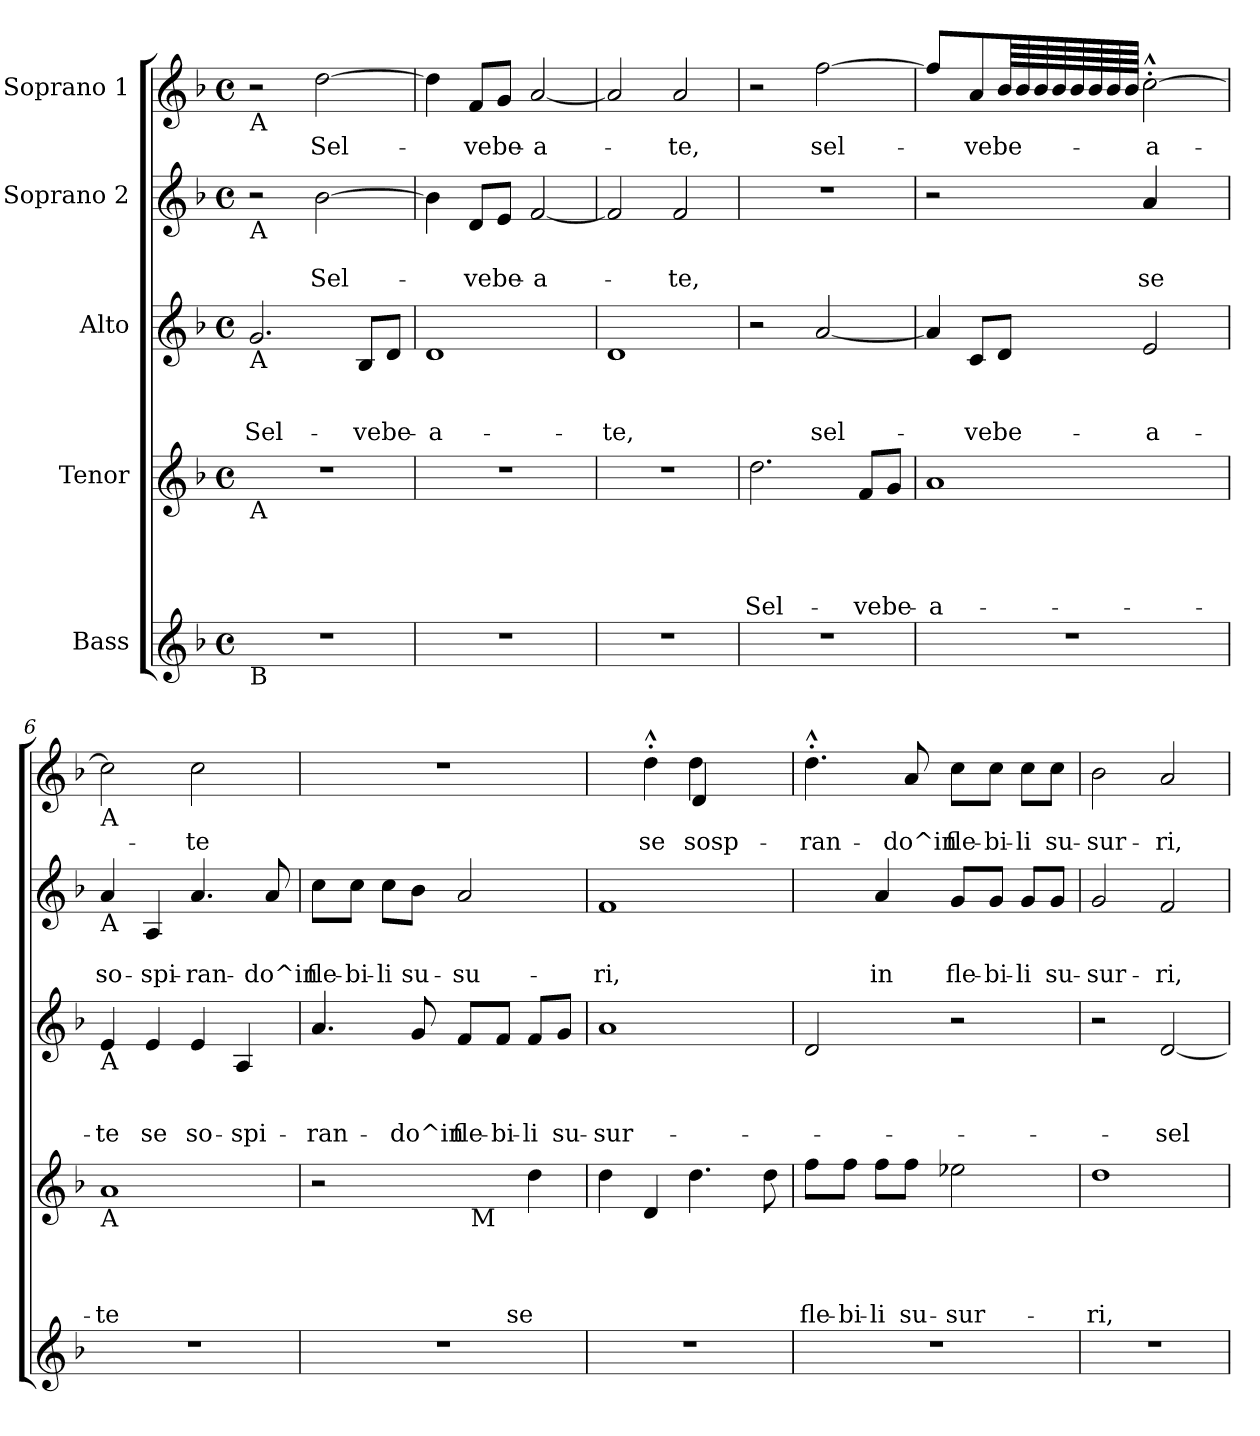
**kern	**kern	**text	**text	**text	**text	**kern	**text	**text	**text	**kern	**text	**text	**kern	**text
*part5	*part4	*part4	*part4	*part4	*part4	*part3	*part3	*part3	*part3	*part2	*part2	*part2	*part1	*part1
*staff5	*staff4	*staff4	*staff4	*staff4	*staff4	*staff3	*staff3	*staff3	*staff3	*staff2	*staff2	*staff2	*staff1	*staff1
*I"Bass	*I"Tenor	*	*	*	*	*I"Alto	*	*	*	*I"Soprano 2	*	*	*I"Soprano 1	*
*clefG2	*clefG2	*	*	*	*	*clefG2	*	*	*	*clefG2	*	*	*clefG2	*
*k[b-]	*k[b-]	*	*	*	*	*k[b-]	*	*	*	*k[b-]	*	*	*k[b-]	*
*F:	*F:	*	*	*	*	*F:	*	*	*	*F:	*	*	*F:	*
*M4/4	*M4/4	*	*	*	*	*M4/4	*	*	*	*M4/4	*	*	*M4/4	*
*met(c)	*met(c)	*	*	*	*	*met(c)	*	*	*	*met(c)	*	*	*met(c)	*
=1	=1	=1	=1	=1	=1	=1	=1	=1	=1	=1	=1	=1	=1	=1
!	!	!	!	!	!	!	!	!	!	!	!	!	!LO:TX:b:t=A	!
!	!	!	!	!	!	!	!	!	!	!LO:TX:b:t=A	!	!	!	!
!	!	!	!	!	!	!LO:TX:b:t=A	!	!	!	!	!	!	!	!
!	!LO:TX:b:t=A	!	!	!	!	!	!	!	!	!	!	!	!	!
!LO:TX:b:t=B	!	!	!	!	!	!	!	!	!	!	!	!	!	!
!	!	!	!	!	!	!	!	!	!LO:LY:b	!	!	!	!	!
1r	1r	.	.	.	.	2.g/	.	.	Sel-	2r	.	.	2r	.
!	!	!	!	!	!	!	!	!	!	!	!	!LO:LY:b	!	!LO:LY:b
.	.	.	.	.	.	.	.	.	.	[>2b-\	.	Sel-	[>2dd\	Sel-
!	!	!	!	!	!	!	!	!	!LO:LY:b	!	!	!	!	!
.	.	.	.	.	.	8B-/L	.	.	-ve	.	.	.	.	.
!	!	!	!	!	!	!	!	!	!LO:LY:b	!	!	!	!	!
.	.	.	.	.	.	8d/J	.	.	be-	.	.	.	.	.
=2	=2	=2	=2	=2	=2	=2	=2	=2	=2	=2	=2	=2	=2	=2
!	!	!	!	!	!	!	!	!	!LO:LY:b	!	!	!	!	!
1r	1r	.	.	.	.	1d	.	.	-a-	4b-\]	.	.	4dd\]	.
!	!	!	!	!	!	!	!	!	!	!	!	!LO:LY:b	!	!LO:LY:b
.	.	.	.	.	.	.	.	.	.	8d/L	.	-ve	8f/L	-ve
!	!	!	!	!	!	!	!	!	!	!	!	!LO:LY:b	!	!LO:LY:b
.	.	.	.	.	.	.	.	.	.	8e/J	.	be-	8g/J	be-
!	!	!	!	!	!	!	!	!	!	!	!	!LO:LY:b	!	!LO:LY:b
.	.	.	.	.	.	.	.	.	.	[<2f/	.	-a-	[<2a/	-a-
=3	=3	=3	=3	=3	=3	=3	=3	=3	=3	=3	=3	=3	=3	=3
!	!	!	!	!	!	!	!	!	!LO:LY:b	!	!	!	!	!
1r	1r	.	.	.	.	1d	.	.	-te,	2f/]	.	.	2a/]	.
!	!	!	!	!	!	!	!	!	!	!	!	!LO:LY:b	!	!LO:LY:b
.	.	.	.	.	.	.	.	.	.	2f/	.	-te,	2a/	-te,
=4	=4	=4	=4	=4	=4	=4	=4	=4	=4	=4	=4	=4	=4	=4
!	!	!	!	!	!LO:LY:b	!	!	!	!	!	!	!	!	!
1r	2.dd\	.	.	.	Sel-	2r	.	.	.	1r	.	.	2r	.
!	!	!	!	!	!	!	!	!	!LO:LY:b	!	!	!	!	!LO:LY:b
.	.	.	.	.	.	[<2a/	.	.	sel-	.	.	.	[>2ff\	sel-
!	!	!	!	!	!LO:LY:b	!	!	!	!	!	!	!	!	!
.	8f/L	.	.	.	-ve	.	.	.	.	.	.	.	.	.
!	!	!	!	!	!LO:LY:b	!	!	!	!	!	!	!	!	!
.	8g/J	.	.	.	be-	.	.	.	.	.	.	.	.	.
=5	=5	=5	=5	=5	=5	=5	=5	=5	=5	=5	=5	=5	=5	=5
!	!	!	!	!	!LO:LY:b	!	!	!	!	!	!	!	!	!
1r	1a	.	.	.	-a-	4a/]	.	.	.	2r	.	.	4ff>\]	.
!	!	!	!	!	!	!	!	!	!LO:LY:b	!	!	!	!	!LO:LY:b
.	.	.	.	.	.	8c/L	.	.	-ve	.	.	.	8a/L	-ve
!	!	!	!	!	!	!	!	!	!LO:LY:b	!	!	!	!	!LO:LY:b
*	*	*	*	*	*	*	*	*	*	*	*	*	*tremolo	*
.	.	.	.	.	.	8d/J	.	.	be-	.	.	.	64b-/	be-
.	.	.	.	.	.	.	.	.	.	.	.	.	64b-/	.
.	.	.	.	.	.	.	.	.	.	.	.	.	64b-/	.
.	.	.	.	.	.	.	.	.	.	.	.	.	64b-/	.
.	.	.	.	.	.	.	.	.	.	.	.	.	64b-/	.
.	.	.	.	.	.	.	.	.	.	.	.	.	64b-/	.
.	.	.	.	.	.	.	.	.	.	.	.	.	64b-/	.
.	.	.	.	.	.	.	.	.	.	.	.	.	64b-/JJJJ	.
*	*	*	*	*	*	*	*	*	*	*	*	*	*Xtremolo	*
!	!	!	!	!	!	!	!	!	!LO:LY:b	!	!	!LO:LY:b	!	!LO:LY:b
.	.	.	.	.	.	2e/	.	.	-a-	4a/	.	se	[<2cc^^<'<\	-a-
.	.	.	.	.	.	.	.	.	.	4ryy	.	.	.	.
!!LO:LB:g=z
=6	=6	=6	=6	=6	=6	=6	=6	=6	=6	=6	=6	=6	=6	=6
!	!	!	!	!	!	!	!	!	!	!	!	!	!LO:TX:b:t=A	!
!	!	!	!	!	!	!	!	!	!	!LO:TX:b:t=A	!	!	!	!
!	!	!	!	!	!	!LO:TX:b:t=A	!	!	!	!	!	!	!	!
!	!LO:TX:b:t=A	!	!	!	!	!	!	!	!	!	!	!	!	!
!	!	!	!	!	!LO:LY:b	!	!	!	!LO:LY:b	!	!	!LO:LY:b	!	!
1r	1a	.	.	.	-te	4e/	.	.	-te	4a/	.	so-	2cc\]	.
!	!	!	!	!	!	!	!	!	!LO:LY:b	!	!	!LO:LY:b	!	!
.	.	.	.	.	.	4e/	.	.	se	4A/	.	-spi-	.	.
!	!	!	!	!	!	!	!	!	!LO:LY:b	!	!	!LO:LY:b	!	!LO:LY:b
.	.	.	.	.	.	4e/	.	.	so-	4.a/	.	-ran-	2cc\	-te
!	!	!	!	!	!	!	!	!	!LO:LY:b	!	!	!	!	!
.	.	.	.	.	.	4A/	.	.	-spi-	.	.	.	.	.
!	!	!	!	!	!	!	!	!	!	!	!	!LO:LY:b	!	!
.	.	.	.	.	.	.	.	.	.	8a/	.	-do^in	.	.
=7	=7	=7	=7	=7	=7	=7	=7	=7	=7	=7	=7	=7	=7	=7
!	!	!	!	!	!	!	!	!	!LO:LY:b	!	!	!LO:LY:b	!	!
*	*^	*	*	*	*	*	*	*	*	*	*	*	*	*
1r	2r	2ryy	.	.	.	.	4.a/	.	.	-ran-	8cc\L	.	fle-	1r	.
!	!	!	!	!	!	!	!	!	!	!	!	!	!LO:LY:b	!	!
.	.	.	.	.	.	.	.	.	.	.	8cc\J	.	-bi-	.	.
!	!	!	!	!	!	!	!	!	!	!	!	!	!LO:LY:b	!	!
.	.	.	.	.	.	.	.	.	.	.	8cc\L	.	-li	.	.
!	!	!	!	!	!	!	!	!	!	!LO:LY:b	!	!	!LO:LY:b	!	!
.	.	.	.	.	.	.	8g/	.	.	-do^in	8b-\J	.	su-	.	.
!	!	!	!	!	!	!	!	!	!	!LO:LY:b	!	!	!LO:LY:b	!	!
.	4ryy	32ryy	.	.	.	.	8f/L	.	.	fle-	2a/	.	-su-	.	.
!	!	!LO:TX:b:t=M	!	!	!	!	!	!	!	!	!	!	!	!	!
.	.	4...ryy	.	.	.	.	.	.	.	.	.	.	.	.	.
!	!	!	!	!	!	!	!	!	!	!LO:LY:b	!	!	!	!	!
.	.	.	.	.	.	.	8f/J	.	.	-bi-	.	.	.	.	.
!	!	!	!	!	!	!LO:LY:b	!	!	!	!LO:LY:b	!	!	!	!	!
.	4dd\	.	.	.	.	se	8f/L	.	.	-li	.	.	.	.	.
!	!	!	!	!	!	!	!	!	!	!LO:LY:b	!	!	!	!	!
.	.	.	.	.	.	.	8g/J	.	.	su-	.	.	.	.	.
=8	=8	=8	=8	=8	=8	=8	=8	=8	=8	=8	=8	=8	=8	=8	=8
!	!	!	!	!	!	!	!	!	!	!LO:LY:b	!	!	!LO:LY:b	!	!
*	*v	*v	*	*	*	*	*	*	*	*	*	*	*	*^	*
1r	4dd\	.	.	.	.	1a	.	.	-sur-	1f	.	-ri,	4ryy	2ryy	.
!	!	!	!	!	!	!	!	!	!	!	!	!	!	!	!LO:LY:b
.	4d/	.	.	.	.	.	.	.	.	.	.	.	4dd^^<'<\	.	se
!	!	!	!	!	!	!	!	!	!	!	!	!	!	!	!LO:LY:b
.	4.dd\	.	.	.	.	.	.	.	.	.	.	.	4dd\	4d/	sosp-
.	.	.	.	.	.	.	.	.	.	.	.	.	4ryy	4ryy	.
.	8dd\	.	.	.	.	.	.	.	.	.	.	.	.	.	.
*	*	*	*	*	*	*	*	*	*	*	*	*	*v	*v	*
=9	=9	=9	=9	=9	=9	=9	=9	=9	=9	=9	=9	=9	=9	=9
!	!	!	!	!	!LO:LY:b	!	!	!	!	!	!	!	!	!LO:LY:b
1r	8ff\L	.	.	.	fle-	2d/	.	.	.	4ryy	.	.	4.dd^^<'<\	-ran-
!	!	!	!	!	!LO:LY:b	!	!	!	!	!	!	!	!	!
.	8ff\J	.	.	.	-bi-	.	.	.	.	.	.	.	.	.
!	!	!	!	!	!LO:LY:b	!	!	!	!	!	!	!LO:LY:b	!	!
.	8ff\L	.	.	.	-li	.	.	.	.	4a/	.	in	.	.
!	!	!	!	!	!LO:LY:b	!	!	!	!	!	!	!	!	!LO:LY:b
.	8ff\J	.	.	.	su-	.	.	.	.	.	.	.	8a/	-do^in
!	!	!	!	!	!LO:LY:b	!	!	!	!	!	!	!LO:LY:b	!	!LO:LY:b
.	2ee-X\	.	.	.	-sur-	2r	.	.	.	8g/L	.	fle-	8cc\L	fle-
!	!	!	!	!	!	!	!	!	!	!	!	!LO:LY:b	!	!LO:LY:b
.	.	.	.	.	.	.	.	.	.	8g/J	.	-bi-	8cc\J	-bi-
!	!	!	!	!	!	!	!	!	!	!	!	!LO:LY:b	!	!LO:LY:b
.	.	.	.	.	.	.	.	.	.	8g/L	.	-li	8cc\L	-li
!	!	!	!	!	!	!	!	!	!	!	!	!LO:LY:b	!	!LO:LY:b
.	.	.	.	.	.	.	.	.	.	8g/J	.	su-	8cc\J	su-
=10	=10	=10	=10	=10	=10	=10	=10	=10	=10	=10	=10	=10	=10	=10
!	!	!	!	!	!LO:LY:b	!	!	!	!	!	!	!LO:LY:b	!	!LO:LY:b
1r	1dd	.	.	.	-ri,	2r	.	.	.	2g/	.	-sur-	2b-\	-sur-
!	!	!	!	!	!	!	!	!	!LO:LY:b	!	!	!LO:LY:b	!	!LO:LY:b
.	.	.	.	.	.	[<2d/	.	.	-sel-	2f/	.	-ri,	2a/	-ri,
=	=	=	=	=	=	=	=	=	=	=	=	=	=	=
*-	*-	*-	*-	*-	*-	*-	*-	*-	*-	*-	*-	*-	*-	*-
